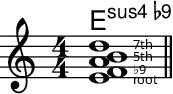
\version "2.24.4"
\language "english"
#(ly:set-option 'crop #t)
\include "include/alt.ly"
\include "include/sus.ly"
\include "include/thirds.ly"
\score {
  \midi {
    \tempo 4=140
  }
  \layout {
    \context {
      \Score
      \omit BarNumber
    }
    indent = 0\mm
  }
  {
    <<
    \chords {
      \set chordChanges = ##t % only show chords when they change
      \set noChordSymbol = ""
      \set minorChordModifier = \markup { "-" }
      \skip \ppp % spacer to set voice volume
      \set chordNameExceptions = #susExceptions
      e1:sus9-
    }
    \new Staff {
      \key c \major
      \numericTimeSignature
      \time 4/4
      \clef treble
      \relative {
        \skip \fff % spacer to set voice volume
        \set fingeringOrientations = #'(left right)
        <
          e'\root
          f\finger\markup{\override #'(font-name . "sans")"♭9"}
          a\fourth
          b\fifth
          d\seventh
        >1
        \bar "||"
      }
    }
    >>
  }
}
